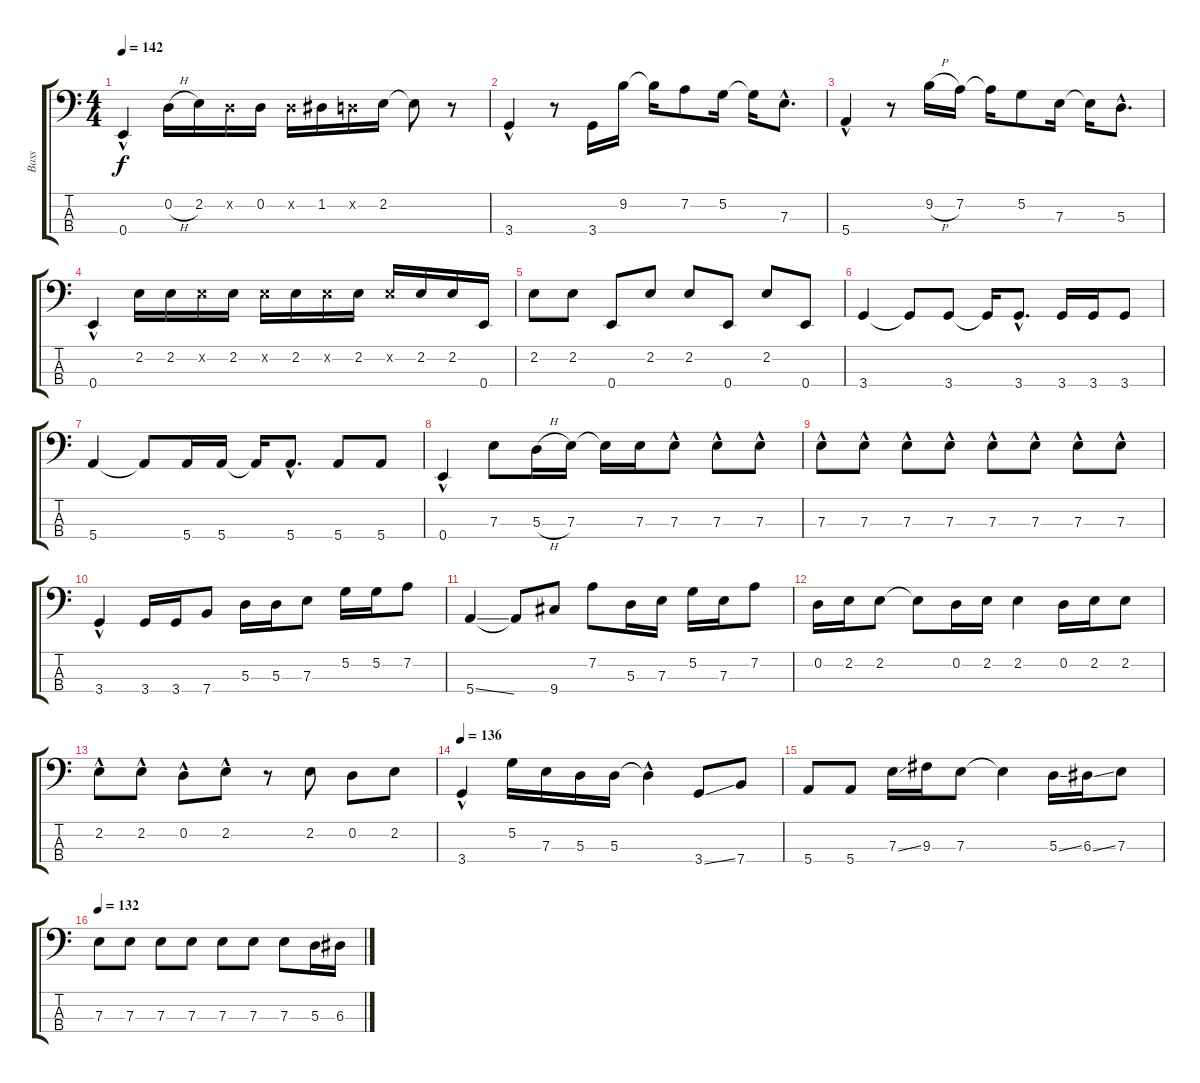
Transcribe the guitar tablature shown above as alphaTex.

\track ("Bass" "Bass") {instrument electricbassfinger}
\staff {score tabs}
\tuning (G2 D2 A1 E1) {hide}
\ts (4 4)
\tempo 142
\clef f4
\ks c
0.4{hac}.4{dy f} 0.2{h}.16 2.2.16 0.2{x}.16 0.2.16 0.2{x}.16 1.2.16 0.2{x}.16 2.2.16 2.2{t}.8 r.8 |
3.4{hac}.4 r.8 3.4.16 9.2.16 9.2{t}.16 7.2.8 5.2.16 5.2{t}.16 7.3{hac}.8{d} |
5.4{hac}.4 r.8 9.2{h}.16 7.2.16 7.2{t}.16 5.2.8 7.3.16 7.3{t}.16 5.3{hac}.8{d} |
0.4{hac}.4 2.2.16 2.2.16 2.2{x}.16 2.2.16 2.2{x}.16 2.2.16 2.2{x}.16 2.2.16 2.2{x}.16 2.2.16 2.2.16 0.4.16 |
2.2.8 2.2.8 0.4.8 2.2.8 2.2.8 0.4.8 2.2.8 0.4.8 |
3.4.4 3.4{t}.8 3.4.8 3.4{t}.16 3.4{hac}.8{d} 3.4.16 3.4.16 3.4.8 |
5.4.4 5.4{t}.8 5.4.16 5.4.16 5.4{t}.16 5.4{hac}.8{d} 5.4.8 5.4.8 |
0.4{hac}.4 7.3.8 5.3{h}.16 7.3.16 7.3{t}.16 7.3.16 7.3{hac}.8 7.3{hac}.8 7.3{hac}.8 |
7.3{hac}.8 7.3{hac}.8 7.3{hac}.8 7.3{hac}.8 7.3{hac}.8 7.3{hac}.8 7.3{hac}.8 7.3{hac}.8 |
3.4{hac}.4 3.4.16 3.4.16 7.4.8 5.3.16 5.3.16 7.3.8 5.2.16 5.2.16 7.2.8 |
5.4{ss}.4 5.4{t}.8 9.4.8 7.2.8 5.3.16 7.3.16 5.2.16 7.3.16 7.2.8 |
0.2.16 2.2.16 2.2.8 2.2{t}.8 0.2.16 2.2.16 2.2.4 0.2.16 2.2.16 2.2.8 |
2.2{hac}.8 2.2{hac}.8 0.2{hac}.8 2.2{hac}.8 r.8 2.2.8 0.2.8 2.2.8 |
\tempo 136
3.4{hac}.4 5.2.16 7.3.16 5.3.16 5.3.16 5.3{hac t}.4 3.4{ss}.8 7.4.8 |
5.4.8 5.4.8 7.3{ss}.16 9.3.16 7.3.8 7.3{t}.4 5.3{ss}.16 6.3{ss}.16 7.3.8 |
\tempo 132
7.3.8 7.3.8 7.3.8 7.3.8 7.3.8 7.3.8 7.3.8 5.3.16 6.3.16
